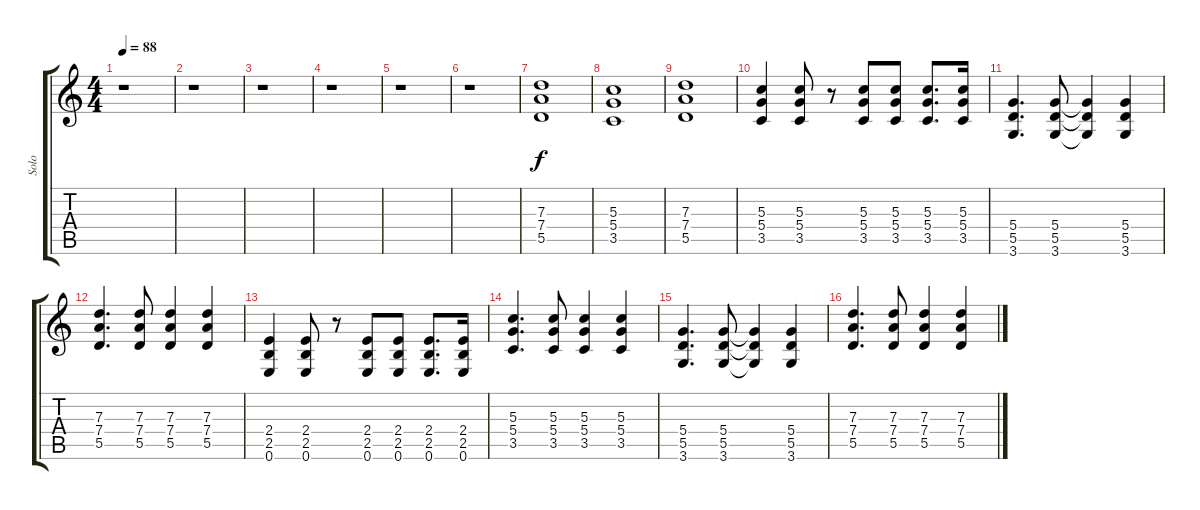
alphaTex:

\track ("Solo" "Solo") {instrument distortionguitar}
\staff {score tabs}
\tuning (E4 B3 G3 D3 A2 E2) {hide}
\ts (4 4)
\tempo 88
\clef g2
\ks c
r.1{dy f} |
r.1 |
r.1 |
r.1 |
r.1 |
r.1 |
(7.3 7.4 5.5).1 |
(5.3 5.4 3.5).1 |
(7.3 7.4 5.5).1 |
(5.3 5.4 3.5).4 (5.3 5.4 3.5).8 r.8 (5.3 5.4 3.5).8 (5.3 5.4 3.5).8 (5.3 5.4 3.5).8{d} (5.3 5.4 3.5).16 |
(5.4 5.5 3.6).4{d} (5.4 5.5 3.6).8 (5.4{t} 5.5{t} 3.6{t}).4 (5.4 5.5 3.6).4 |
(7.3 7.4 5.5).4{d} (7.3 7.4 5.5).8 (7.3 7.4 5.5).4 (7.3 7.4 5.5).4 |
(2.4 2.5 0.6).4 (2.4 2.5 0.6).8 r.8 (2.4 2.5 0.6).8 (2.4 2.5 0.6).8 (2.4 2.5 0.6).8{d} (2.4 2.5 0.6).16 |
(5.3 5.4 3.5).4{d} (5.3 5.4 3.5).8 (5.3 5.4 3.5).4 (5.3 5.4 3.5).4 |
(5.4 5.5 3.6).4{d} (5.4 5.5 3.6).8 (5.4{t} 5.5{t} 3.6{t}).4 (5.4 5.5 3.6).4 |
(7.3 7.4 5.5).4{d} (7.3 7.4 5.5).8 (7.3 7.4 5.5).4 (7.3 7.4 5.5).4
